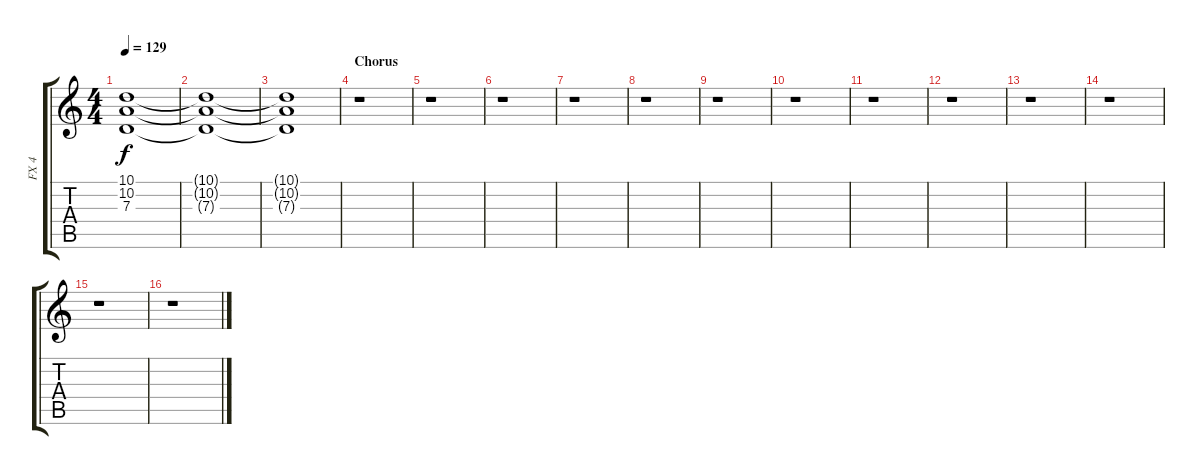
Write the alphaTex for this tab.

\track ("FX 4" "FX 4") {instrument steeldrums}
\staff {score tabs}
\tuning (E4 B3 G3 D3 A2 D2) {hide}
\ts (4 4)
\tempo 129
\clef g2
\ks c
(10.1{t} 10.2{t} 7.3{t}).1{dy f} |
(10.1{t} 10.2{t} 7.3{t}).1 |
(10.1{t} 10.2{t} 7.3{t}).1 |
\section ("" "Chorus")
r.1 |
r.1 |
r.1 |
r.1 |
r.1 |
r.1 |
r.1 |
r.1 |
r.1 |
r.1 |
r.1 |
r.1 |
r.1
